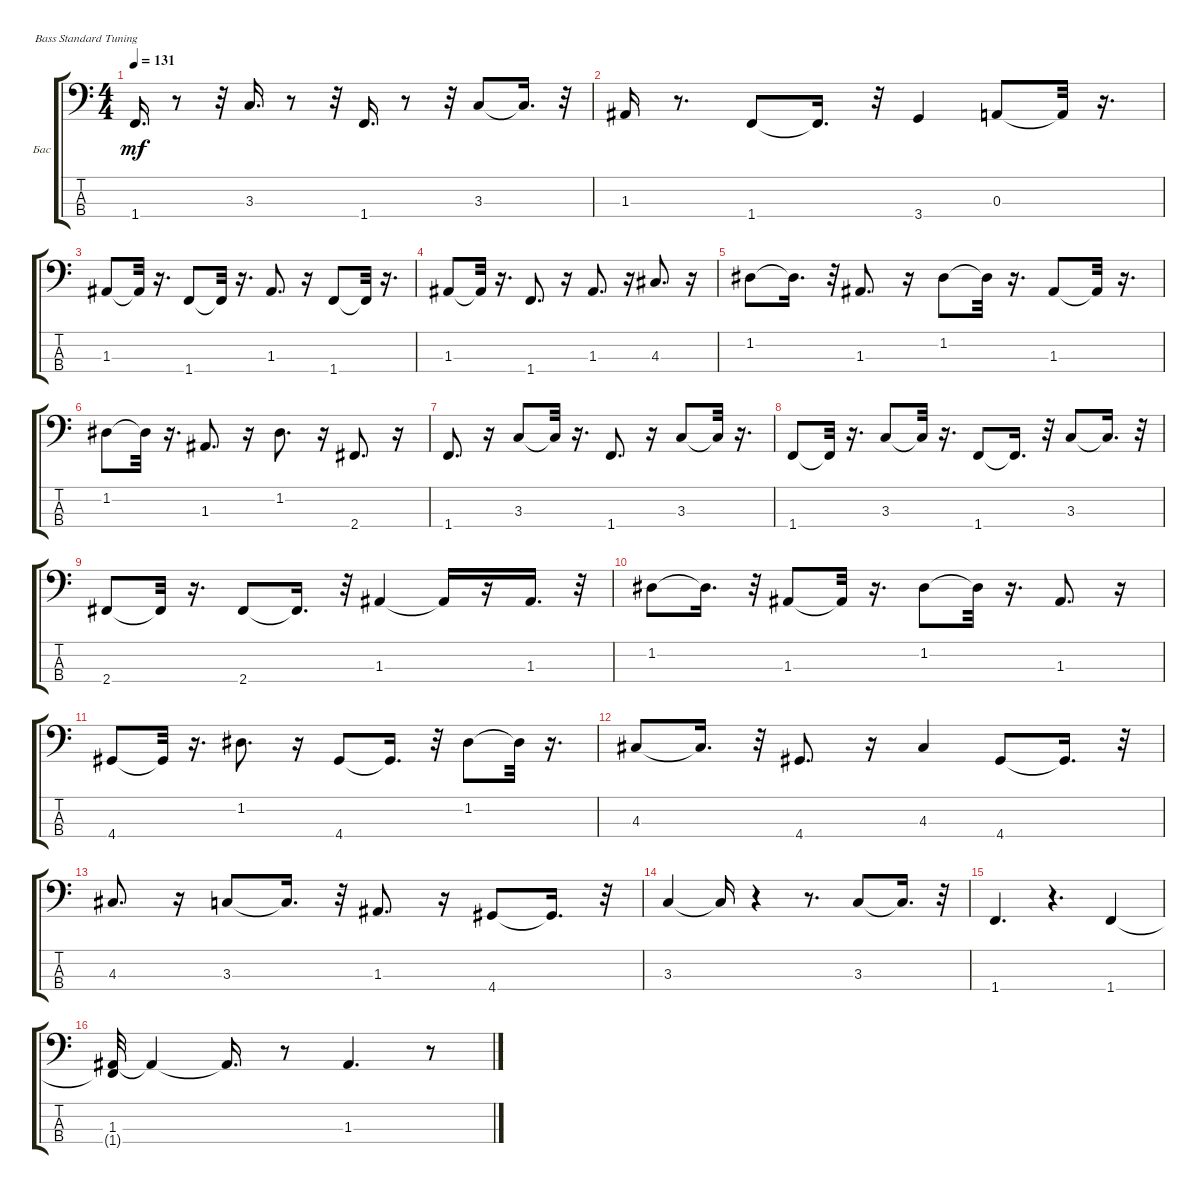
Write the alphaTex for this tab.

\bracketExtendMode groupsimilarinstruments
\firstSystemTrackNameOrientation horizontal
\otherSystemsTrackNameOrientation horizontal
\track ("Бас" "Бас") {instrument electricbassfinger}
\staff {score tabs}
\tuning (G2 D2 A1 E1)
\ts (4 4)
\tempo 131
\clef f4
\ks c
1.4.16{d dy mf} r.8 r.32 3.3.16{d} r.8 r.32 1.4.16{d} r.8 r.32 3.3.8 3.3{t}.16{d} r.32 |
1.3.16 r.8{d} 1.4.8 1.4{t}.16{d} r.32 3.4.4 0.3.8 0.3{t}.32 r.16{d} |
1.3.8 1.3{t}.32 r.16{d} 1.4.8 1.4{t}.32 r.16{d} 1.3.8{d} r.16 1.4.8 1.4{t}.32 r.16{d} |
1.3.8 1.3{t}.32 r.16{d} 1.4.8{d} r.16 1.3.8{d} r.16 4.3.8{d} r.16 |
1.2.8 1.2{t}.16{d} r.32 1.3.8{d} r.16 1.2.8 1.2{t}.32 r.16{d} 1.3.8 1.3{t}.32 r.16{d} |
1.2.8 1.2{t}.32 r.16{d} 1.3.8{d} r.16 1.2.8{d} r.16 2.4.8{d} r.16 |
1.4.8{d} r.16 3.3.8 3.3{t}.32 r.16{d} 1.4.8{d} r.16 3.3.8 3.3{t}.32 r.16{d} |
1.4.8 1.4{t}.32 r.16{d} 3.3.8 3.3{t}.32 r.16{d} 1.4.8 1.4{t}.16{d} r.32 3.3.8 3.3{t}.16{d} r.32 |
2.4.8 2.4{t}.32 r.16{d} 2.4.8 2.4{t}.16{d} r.32 1.3.4 1.3{t}.16 r.16 1.3.16{d} r.32 |
1.2.8 1.2{t}.16{d} r.32 1.3.8 1.3{t}.32 r.16{d} 1.2.8 1.2{t}.32 r.16{d} 1.3.8{d} r.16 |
4.4.8 4.4{t}.32 r.16{d} 1.2.8{d} r.16 4.4.8 4.4{t}.16{d} r.32 1.2.8 1.2{t}.32 r.16{d} |
4.3.8 4.3{t}.16{d} r.32 4.4.8{d} r.16 4.3.4 4.4.8 4.4{t}.16{d} r.32 |
4.3.8{d} r.16 3.3.8 3.3{t}.16{d} r.32 1.3.8{d} r.16 4.4.8 4.4{t}.16{d} r.32 |
3.3.4 3.3{t}.16 r.4 r.8{d} 3.3.8 3.3{t}.16{d} r.32 |
1.4.4{d} r.4{d} 1.4.4 |
(1.4{t} 1.3).32 1.3{t}.4 1.3{t}.16{d} r.8 1.3.4{d} r.8
